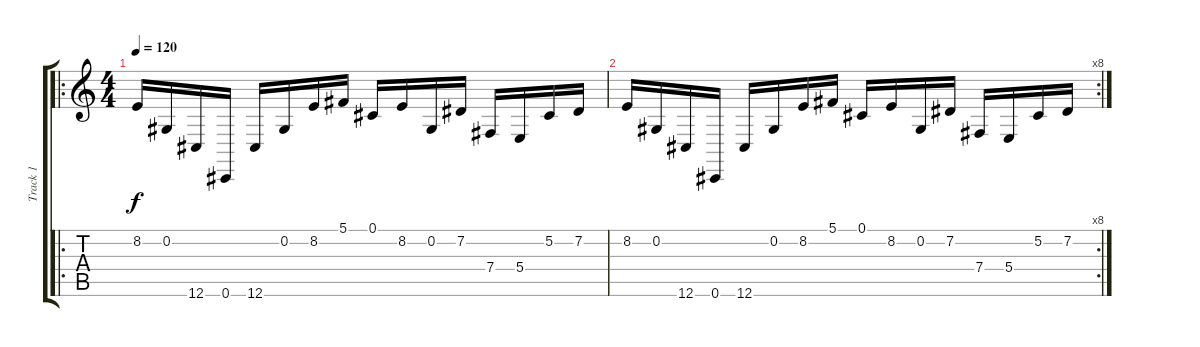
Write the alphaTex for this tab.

\track ("Track 1" "Track 1") {instrument lead8bassandlead}
\staff {score tabs}
\tuning (Db4 Ab3 E3 B2 Gb2 Db2) {hide}
\ro
\ts (4 4)
\tempo 120
\clef g2
\ks c
8.2.16{dy f} 0.2.16 12.6.16 0.6.16 12.6.16 0.2.16 8.2.16 5.1.16 0.1.16 8.2.16 0.2.16 7.2.16 7.4.16 5.4.16 5.2.16 7.2.16 |
\rc 8
8.2.16 0.2.16 12.6.16 0.6.16 12.6.16 0.2.16 8.2.16 5.1.16 0.1.16 8.2.16 0.2.16 7.2.16 7.4.16 5.4.16 5.2.16 7.2.16
